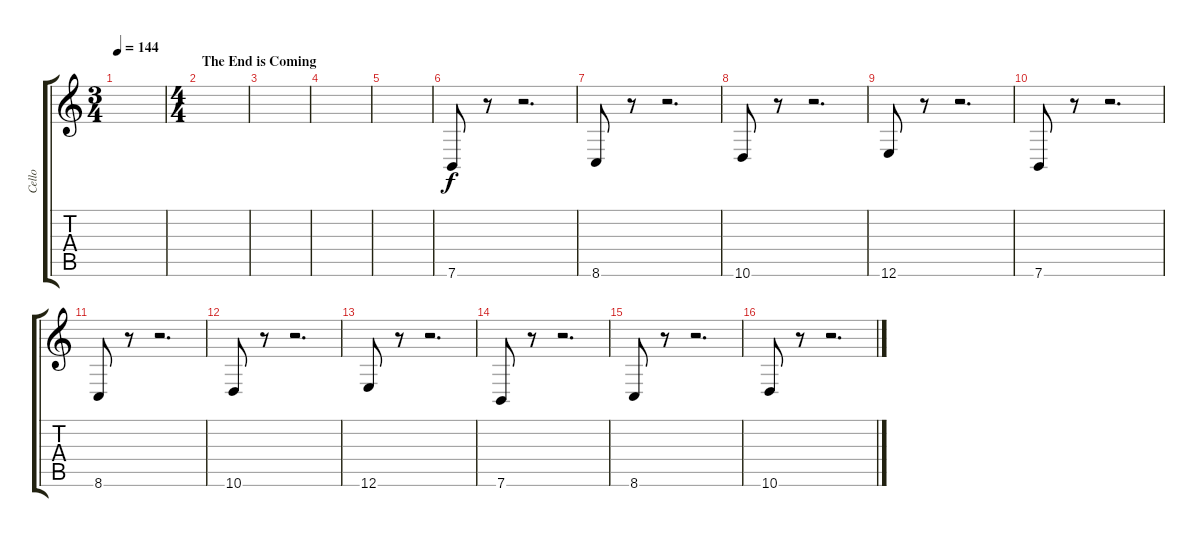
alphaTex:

\track ("Cello" "Cello") {instrument cello}
\staff {score tabs}
\tuning (E4 B3 G3 D3 A2 E2) {hide}
\ts (3 4)
\tempo 144
\clef g2
\ks c
|
\ts (4 4)
\section ("" "The End is Coming")
|
|
|
|
7.6.8 r.8 r.2{d} |
8.6.8 r.8 r.2{d} |
10.6.8 r.8 r.2{d} |
12.6.8 r.8 r.2{d} |
7.6.8 r.8 r.2{d} |
8.6.8 r.8 r.2{d} |
10.6.8 r.8 r.2{d} |
12.6.8 r.8 r.2{d} |
7.6.8 r.8 r.2{d} |
8.6.8 r.8 r.2{d} |
10.6.8 r.8 r.2{d}
